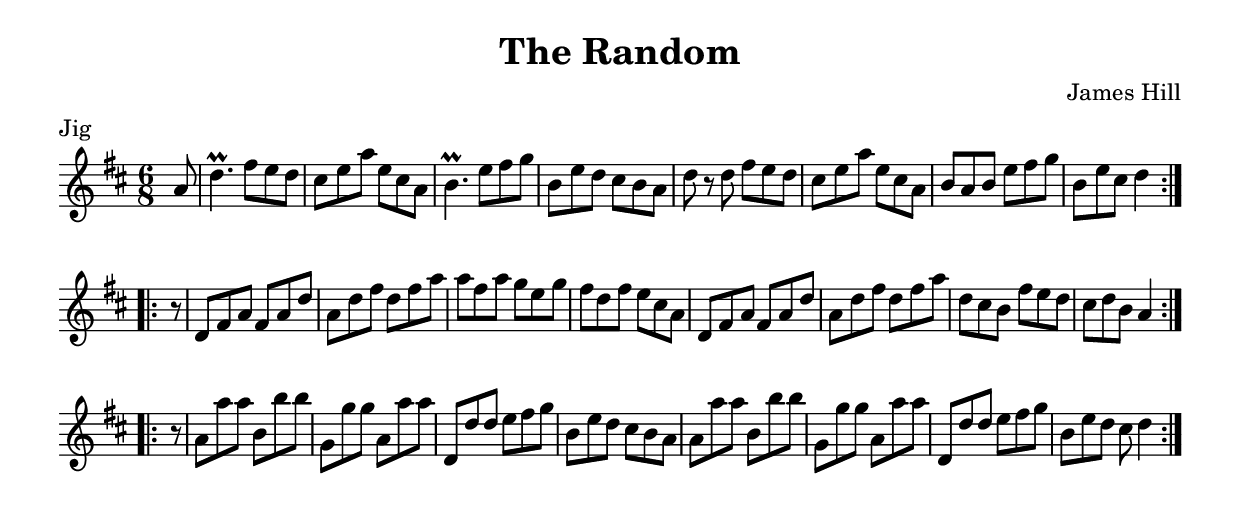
\version "2.24.0"

\include "../common.ly"

\score {
  \relative c'' {
    \key d \major
    \time 6/8

    \repeat volta 2 {
      \partial 8 a8 |
      d4.\prall fis8 e d |
      cis8 e a e cis a |
      b4.\prall e8 fis g |
      b,8 e d cis b a |
      d8 r d fis e d |
      cis8 e a e cis a |
      b8 a b e fis g |
      b,8 e cis d4
    }
    \break

    \repeat volta 2 {
      r8 |
      d,8 fis a fis a d |
      a8 d fis d fis a |
      a8 fis a g e g |
      fis8 d fis e cis a |
      d,8 fis a fis a d |
      a8 d fis d fis a |
      d,8 cis b fis' e d |
      cis8 d b a4
    }
    \break

    \repeat volta 2 {
      r8 |
      a8 a' a b, b' b |
      g,8 g' g a, a' a |
      d,,8 d' d e fis g |
      b,8 e d cis b a |
      a8 a' a b, b' b |
      g,8 g' g a, a' a |
      d,,8 d' d e fis g |
      b,8 e d cis8 d4 |
    }

    \fine
  }

  \header {
    title = "The Random"
    meter = "Jig"
    composer = "James Hill"
  }
}
